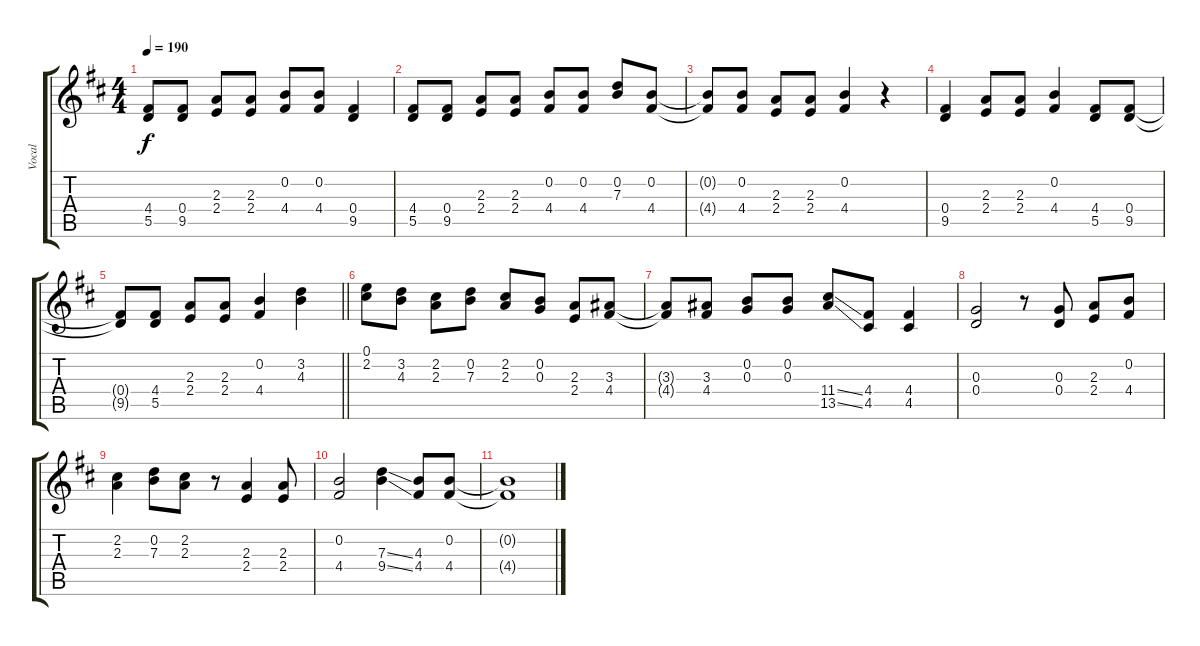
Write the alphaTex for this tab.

\track ("Vocal" "Vocal") {instrument overdrivenguitar}
\staff {score tabs}
\tuning (E4 B3 G3 D3 A2 E2) {hide}
\ts (4 4)
\tempo 190
\clef g2
\ks d
(4.4{t} 5.5{t}).8{dy f} (0.4 9.5).8 (2.3 2.4).8 (2.3 2.4).8 (0.2 4.4).8 (0.2 4.4).8 (0.4 9.5).4 |
(4.4 5.5).8 (0.4 9.5).8 (2.3 2.4).8 (2.3 2.4).8 (0.2 4.4).8 (0.2 4.4).8 (0.2 7.3).8 (0.2 4.4).8 |
(0.2{t} 4.4{t}).8 (0.2 4.4).8 (2.3 2.4).8 (2.3 2.4).8 (0.2 4.4).4 r.4 |
(0.4 9.5).4 (2.3 2.4).8 (2.3 2.4).8 (0.2 4.4).4 (4.4 5.5).8 (0.4 9.5).8 |
\barLineRight lightlight
(0.4{t} 9.5{t}).8 (4.4 5.5).8 (2.3 2.4).8 (2.3 2.4).8 (0.2 4.4).4 (3.2 4.3).4 |
(0.1 2.2).8 (3.2 4.3).8 (2.2 2.3).8 (0.2 7.3).8 (2.2 2.3).8 (0.2 0.3).8 (2.3 2.4).8 (3.3 4.4).8 |
(3.3{t} 4.4{t}).8 (3.3 4.4).8 (0.2 0.3).8 (0.2 0.3).8 (11.4{ss} 13.5{ss}).8 (4.4 4.5).8 (4.4 4.5).4 |
(0.3 0.4).2 r.8 (0.3 0.4).8 (2.3 2.4).8 (0.2 4.4).8 |
(2.2 2.3).4 (0.2 7.3).8 (2.2 2.3).8 r.8 (2.3 2.4).4 (2.3 2.4).8 |
(0.2 4.4).2 (7.3{ss} 9.4{ss}).4 (4.3 4.4).8 (0.2 4.4).8 |
(0.2{t} 4.4{t}).1
